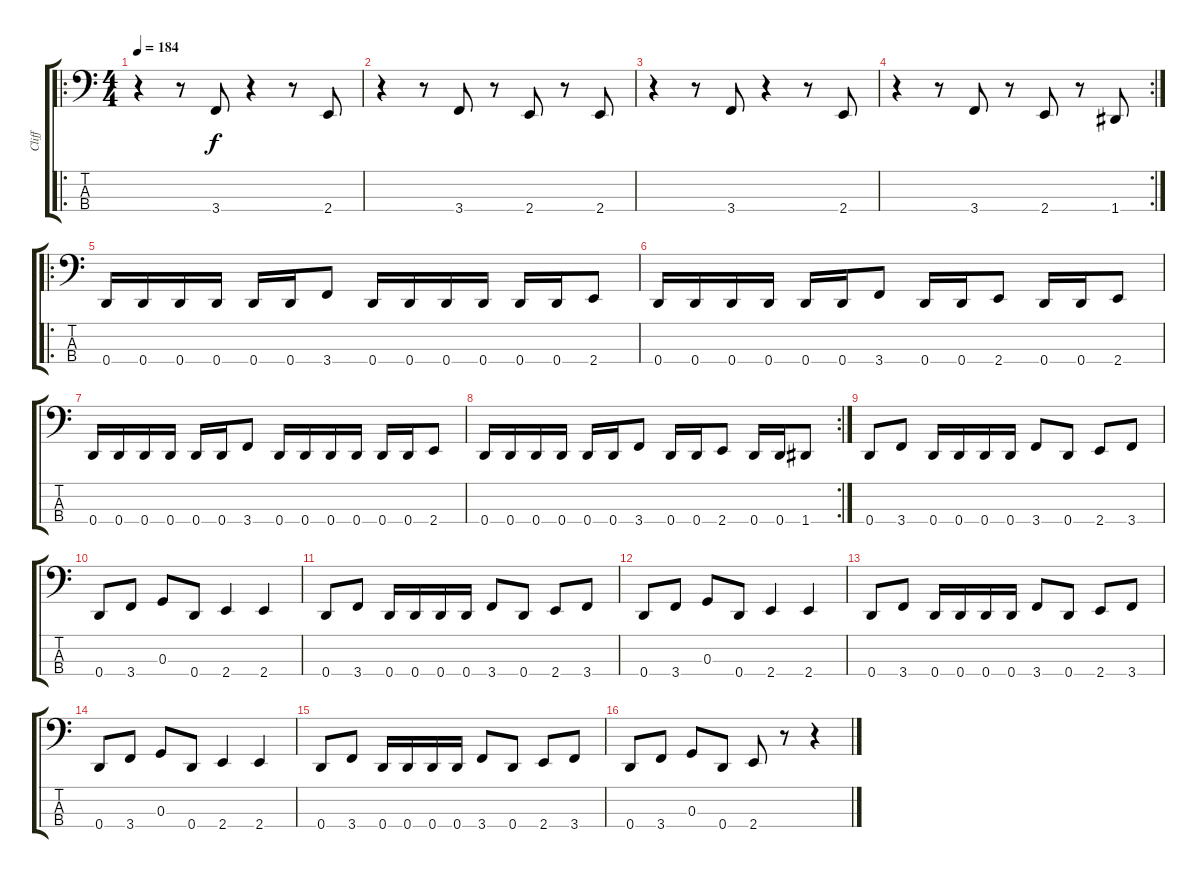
\track ("Cliff" "Cliff") {instrument electricbassfinger}
\staff {score tabs}
\tuning (F2 C2 G1 D1) {hide}
\ro
\ts (4 4)
\tempo 184
\clef f4
\ks c
r.4{dy f} r.8 3.4.8 r.4 r.8 2.4.8 |
r.4 r.8 3.4.8 r.8 2.4.8 r.8 2.4.8 |
r.4 r.8 3.4.8 r.4 r.8 2.4.8 |
\rc 2
r.4 r.8 3.4.8 r.8 2.4.8 r.8 1.4.8 |
\ro
0.4.16 0.4.16 0.4.16 0.4.16 0.4.16 0.4.16 3.4.8 0.4.16 0.4.16 0.4.16 0.4.16 0.4.16 0.4.16 2.4.8 |
0.4.16 0.4.16 0.4.16 0.4.16 0.4.16 0.4.16 3.4.8 0.4.16 0.4.16 2.4.8 0.4.16 0.4.16 2.4.8 |
0.4.16 0.4.16 0.4.16 0.4.16 0.4.16 0.4.16 3.4.8 0.4.16 0.4.16 0.4.16 0.4.16 0.4.16 0.4.16 2.4.8 |
\rc 2
0.4.16 0.4.16 0.4.16 0.4.16 0.4.16 0.4.16 3.4.8 0.4.16 0.4.16 2.4.8 0.4.16 0.4.16 1.4.8 |
0.4.8 3.4.8 0.4.16 0.4.16 0.4.16 0.4.16 3.4.8 0.4.8 2.4.8 3.4.8 |
0.4.8 3.4.8 0.3.8 0.4.8 2.4.4 2.4.4 |
0.4.8 3.4.8 0.4.16 0.4.16 0.4.16 0.4.16 3.4.8 0.4.8 2.4.8 3.4.8 |
0.4.8 3.4.8 0.3.8 0.4.8 2.4.4 2.4.4 |
0.4.8 3.4.8 0.4.16 0.4.16 0.4.16 0.4.16 3.4.8 0.4.8 2.4.8 3.4.8 |
0.4.8 3.4.8 0.3.8 0.4.8 2.4.4 2.4.4 |
0.4.8 3.4.8 0.4.16 0.4.16 0.4.16 0.4.16 3.4.8 0.4.8 2.4.8 3.4.8 |
0.4.8 3.4.8 0.3.8 0.4.8 2.4.8 r.8 r.4
